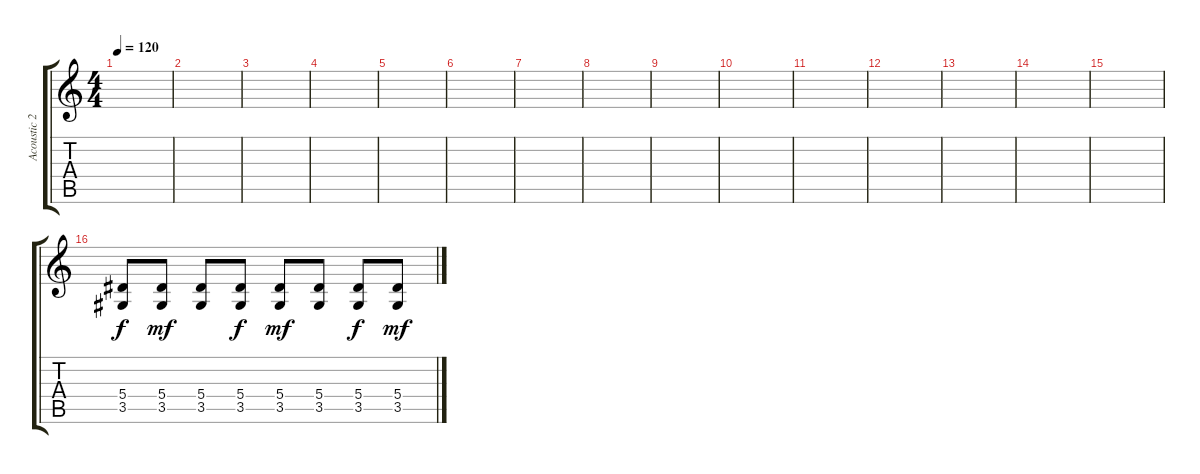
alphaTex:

\track ("Acoustic 2" "Acoustic 2") {instrument electricguitarclean}
\staff {score tabs}
\tuning (C4 G3 Eb3 Bb2 F2 C2) {hide}
\ts (4 4)
\tempo 120
\clef g2
\ks c
|
|
|
|
|
|
|
|
|
|
|
|
|
|
|
(5.4 3.5).8{volume 10} (5.4 3.5).8{dy mf} (5.4 3.5).8 (5.4 3.5).8{dy f} (5.4 3.5).8{dy mf} (5.4 3.5).8 (5.4 3.5).8{dy f} (5.4 3.5).8{dy mf}
